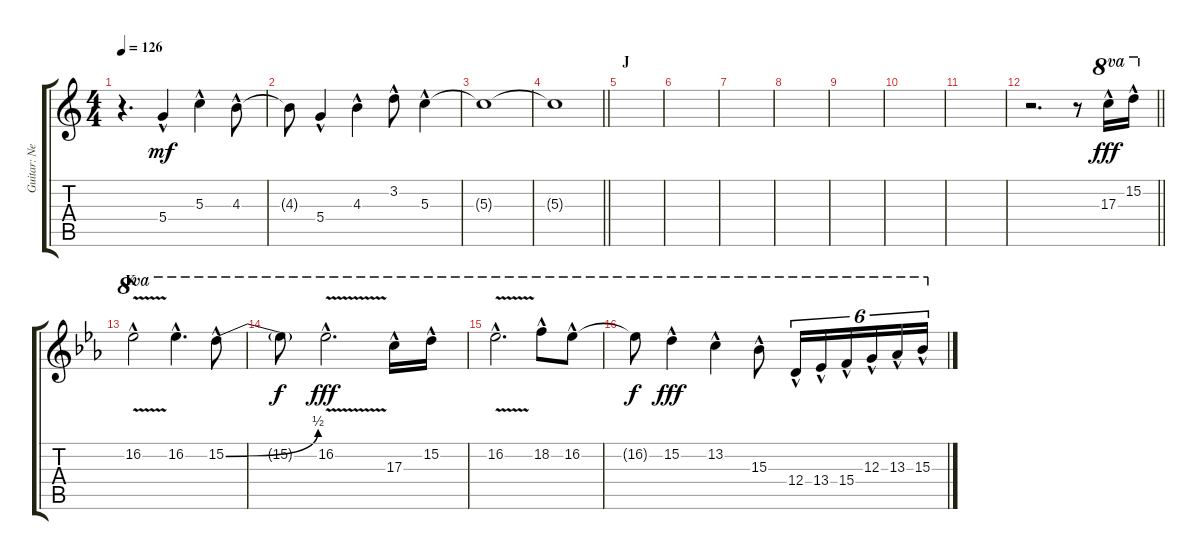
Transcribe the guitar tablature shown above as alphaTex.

\track ("Guitar: Neal" "Guitar: Ne") {instrument overdrivenguitar}
\staff {score tabs}
\tuning (E4 B3 G3 D3 A2 E2) {hide}
\ts (4 4)
\tempo 126
\clef g2
\ks c
r.4{d dy f} 5.4{hac}.4{dy mf} 5.3{hac}.4 4.3{hac}.8 |
4.3{t}.8 5.4{hac}.4 4.3{hac}.4 3.2{hac}.8 5.3{hac}.4 |
5.3{t}.1 |
\barLineRight lightlight
5.3{t}.1 |
\section ("" "J")
|
|
|
|
|
|
|
\barLineRight lightlight
r.2{d} r.8 17.3{hac}.16{ot 8va dy fff} 15.2{hac}.16{ot 8va} |
\section ("" "K")
\ks eb
16.2{v hac}.2{ot 8va} 16.2{hac}.4{d ot 8va} 15.2{be (bend 0 0 60 2) hac}.8{ot 8va} |
15.2{t}.8{ot 8va dy f} 16.2{v hac}.2{d ot 8va dy fff} 17.3{hac}.16{ot 8va} 15.2{hac}.16{ot 8va} |
16.2{v hac}.2{d ot 8va} 18.2{hac}.8{ot 8va} 16.2{hac}.8{ot 8va} |
16.2{t}.8{ot 8va dy f} 15.2{hac}.4{ot 8va dy fff} 13.2{hac}.4{ot 8va} 15.3{hac}.8{ot 8va} 12.4{hac}.16{tu (6 4) ot 8va} 13.4{hac}.16{tu (6 4) ot 8va} 15.4{hac}.16{tu (6 4) ot 8va} 12.3{hac}.16{tu (6 4) ot 8va} 13.3{hac}.16{tu (6 4) ot 8va} 15.3{hac}.16{tu (6 4) ot 8va}
